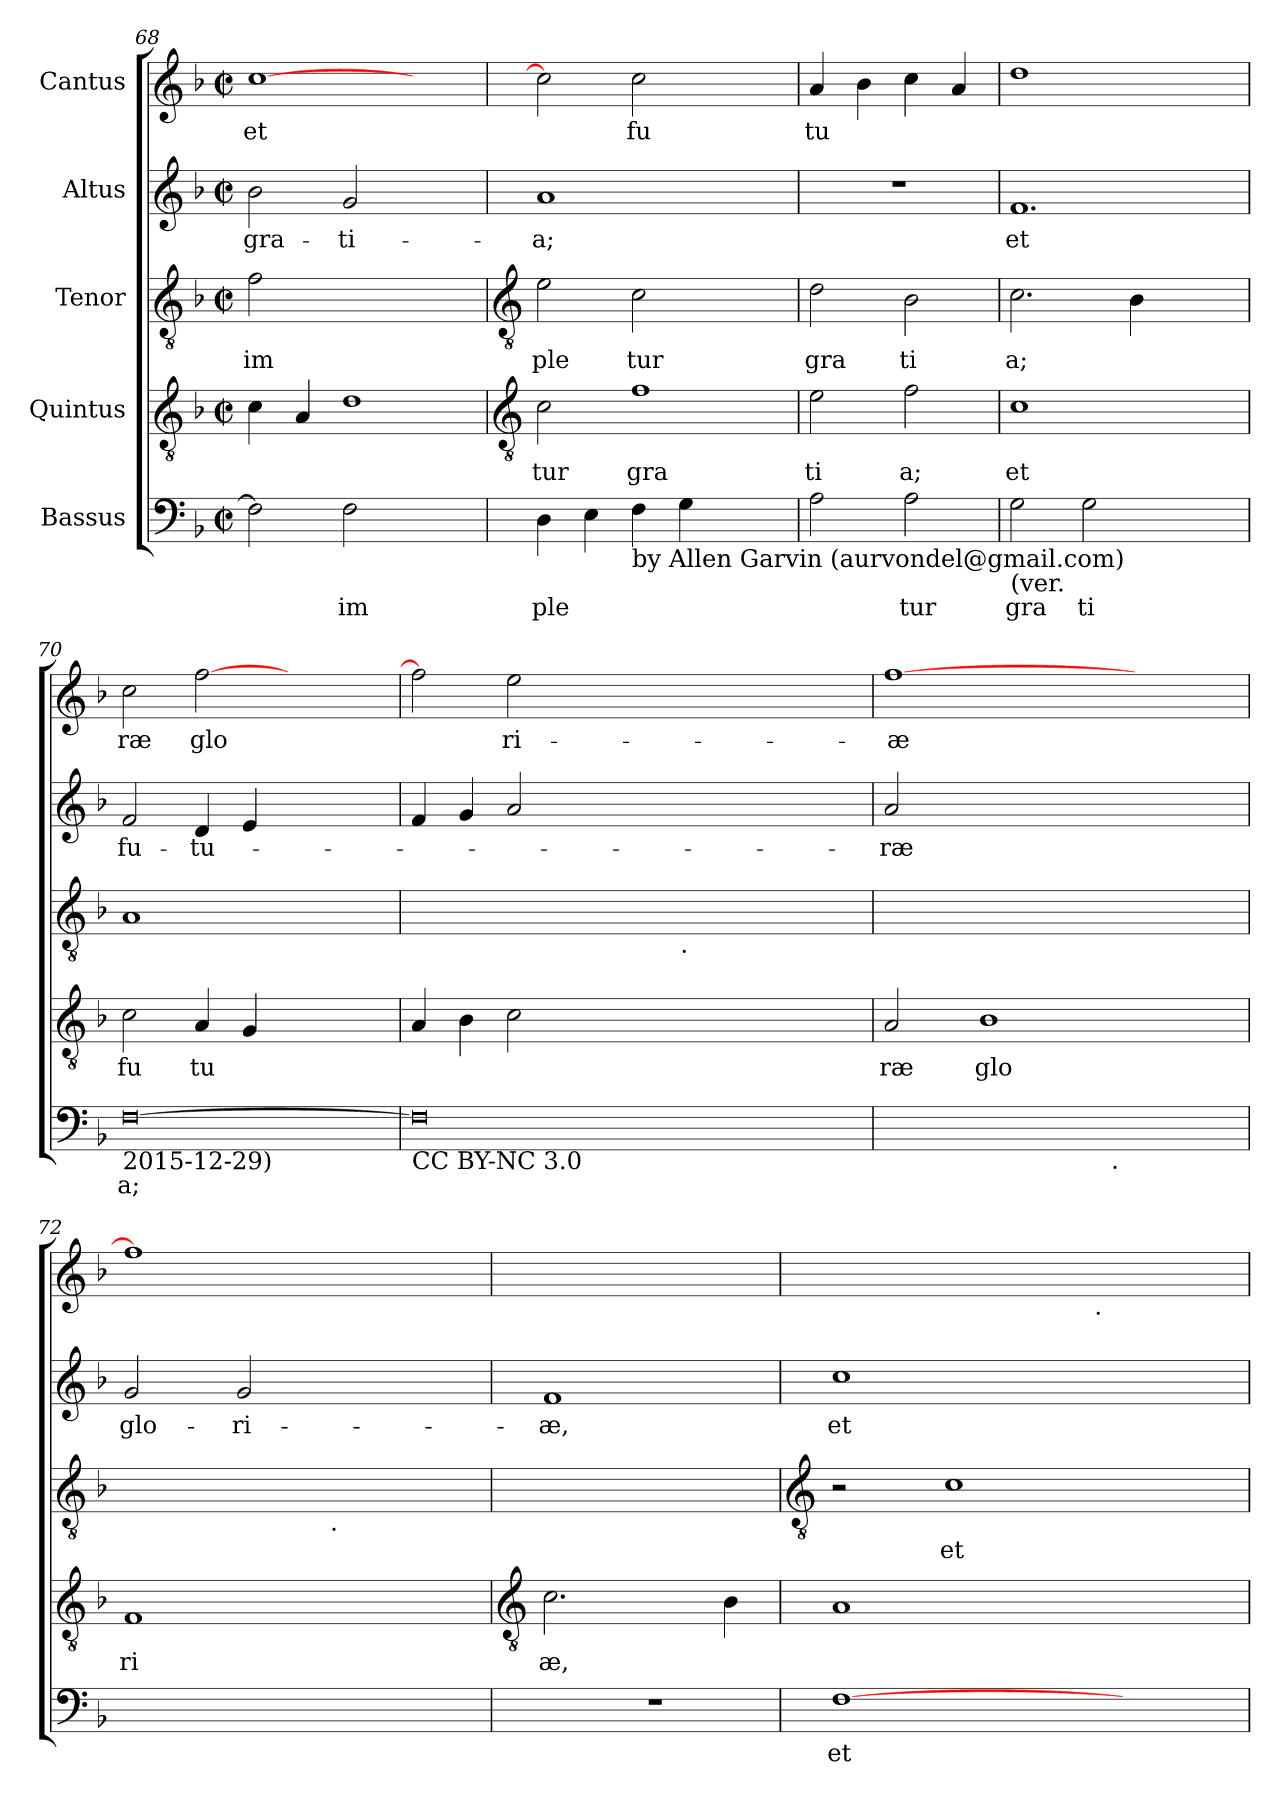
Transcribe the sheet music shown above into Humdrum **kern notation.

**kern	**text	**kern	**text	**kern	**text	**kern	**text	**kern	**text
*part5	*part5	*part4	*part4	*part3	*part3	*part2	*part2	*part1	*part1
*staff5	*staff5	*staff4	*staff4	*staff3	*staff3	*staff2	*staff2	*staff1	*staff1
*I"Bassus	*	*I"Quintus	*	*I"Tenor	*	*I"Altus	*	*I"Cantus	*
*clefF4	*	*clefGv2	*	*clefGv2	*	*clefG2	*	*clefG2	*
*k[b-]	*	*k[b-]	*	*k[b-]	*	*k[b-]	*	*k[b-]	*
*F:	*	*F:	*	*F:	*	*F:	*	*F:	*
*M2/2	*	*M2/2	*	*M2/2	*	*M2/2	*	*M2/2	*
*met(c|)	*	*met(c|)	*	*met(c|)	*	*met(c|)	*	*met(c|)	*
=68A	=68A	=68A	=68A	=68A	=68A	=68A	=68A	=68A	=68A
!	!	!	!	!	!LO:LY:b	!	!LO:LY:b	!	!LO:LY:b
2F\]	.	4c\	.	2f\	im	2b-\	gra-	[1cc	et
.	.	4A/	.	.	.	.	.	.	.
!	!LO:LY:b	!	!	!	!	!	!LO:LY:b	!	!
2F\	im	1d	.	1ryy	.	2g/	-ti-	.	.
2ryy	.	.	.	.	.	2ryy	.	2ryy	.
!!LO:LB:g=z
=69A	=69A	=69A	=69A	=69A	=69A	=69A	=69A	=69A	=69A
*	*	*clefGv2	*	*clefGv2	*	*	*	*	*
!	!LO:LY:b	!	!LO:LY:b	!	!LO:LY:b	!	!LO:LY:b	!	!
4D\	ple	2c\	tur	2e\	ple	1a	-a;	2cc\]	.
4E\	.	.	.	.	.	.	.	.	.
!LO:TX:b:t=by Allen Garvin (aurvondel@gmail.com)	!	!	!	!	!	!	!	!	!
!	!	!	!LO:LY:b	!	!LO:LY:b	!	!	!	!LO:LY:b
4F\	.	1f	gra	2c\	tur	.	.	2cc\	fu
4G\	.	.	.	.	.	.	.	.	.
2ryy	.	.	.	2ryy	.	2ryy	.	2ryy	.
!!LO:LB:g=z
=69B	=69B	=69B	=69B	=69B	=69B	=69B	=69B	=69B	=69B
!	!	!	!LO:LY:b	!	!LO:LY:b	!	!	!	!LO:LY:b
2A\	.	2e\	ti	2d\	gra	1r	.	4a/	tu
.	.	.	.	.	.	.	.	4b-\	.
!	!LO:LY:b	!	!LO:LY:b	!	!LO:LY:b	!	!	!	!
2A\	tur	2f\	a;	2B-\	ti	.	.	4cc\	.
.	.	.	.	.	.	.	.	4a/	.
=70A	=70A	=70A	=70A	=70A	=70A	=70A	=70A	=70A	=70A
!LO:TX:b:t=(ver.	!	!	!	!	!	!	!	!	!
!	!LO:LY:b	!	!LO:LY:b	!	!LO:LY:b	!	!LO:LY:b	!	!
2G\	gra	1c	et	2.c\	a;	1.f	et	1dd	.
!	!LO:LY:b	!	!	!	!	!	!	!	!
2G\	ti	.	.	.	.	.	.	.	.
.	.	.	.	4B-\	.	.	.	.	.
2ryy	.	2ryy	.	2ryy	.	.	.	2ryy	.
=70B	=70B	=70B	=70B	=70B	=70B	=70B	=70B	=70B	=70B
!LO:TX:b:t=2015-12-29)	!	!	!	!	!	!	!	!	!
!	!LO:LY:b	!	!LO:LY:b	!	!	!	!LO:LY:b	!	!LO:LY:b
[0F	a;	2c\	fu	1A	.	2f/	fu-	2cc\	ræ
!	!	!	!LO:LY:b	!	!	!	!LO:LY:b	!	!LO:LY:b
.	.	4A/	tu	.	.	4d/	-tu-	[2ff\	glo
.	.	4G/	.	.	.	4e/	.	.	.
.	.	1ryy	.	1ryy	.	1ryy	.	1ryy	.
!!LO:LB:g=z
=71	=71	=71	=71	=71	=71	=71	=71	=71	=71
!LO:TX:b:t=CC BY-NC 3.0	!	!	!	!	!	!	!	!	!
0F]	.	4A/	.	4ryy	.	4f/	.	2ff\]	.
.	.	4B-\	.	4ryy	.	4g/	.	.	.
!	!	!	!	!	!	!	!	!	!LO:LY:b
.	.	2c\	.	4ryy	.	2a/	.	2ee\	ri-
.	.	.	.	64ryy	.	.	.	.	.
.	.	.	.	64ryy	.	.	.	.	.
.	.	.	.	64ryy	.	.	.	.	.
.	.	.	.	64ryy	.	.	.	.	.
.	.	.	.	64ryy	.	.	.	.	.
.	.	.	.	64ryy	.	.	.	.	.
.	.	.	.	64ryy	.	.	.	.	.
.	.	.	.	64ryy	.	.	.	.	.
.	.	.	.	64ryy	.	.	.	.	.
.	.	.	.	64ryy	.	.	.	.	.
.	.	.	.	64ryy	.	.	.	.	.
.	.	.	.	64ryy	.	.	.	.	.
.	.	.	.	64ryy	.	.	.	.	.
.	.	.	.	64ryy	.	.	.	.	.
!	!	!	!	!LO:TX:b:t=.	!	!	!	!	!
.	.	.	.	64ryy	.	.	.	.	.
.	.	.	.	4ryy	.	.	.	.	.
.	.	1ryy	.	.	.	1ryy	.	1ryy	.
.	.	.	.	2ryy	.	.	.	.	.
.	.	.	.	4ryy	.	.	.	.	.
.	.	.	.	64ryy	.	.	.	.	.
=71A	=71A	=71A	=71A	=71A	=71A	=71A	=71A	=71A	=71A
!	!	!	!LO:LY:b	!	!	!	!LO:LY:b	!	!LO:LY:b
4ryy	.	2A/	ræ	4ryy	.	2a/	-ræ	[1ff	-æ
4ryy	.	.	.	4ryy	.	.	.	.	.
!	!	!	!LO:LY:b	!	!	!	!	!	!
4ryy	.	1B-	glo	4ryy	.	1ryy	.	.	.
32ryy	.	.	.	64ryy	.	.	.	.	.
.	.	.	.	4ryy	.	.	.	.	.
32ryy	.	.	.	.	.	.	.	.	.
32ryy	.	.	.	.	.	.	.	.	.
32ryy	.	.	.	.	.	.	.	.	.
32ryy	.	.	.	.	.	.	.	.	.
32ryy	.	.	.	.	.	.	.	.	.
!LO:TX:b:t=.	!	!	!	!	!	!	!	!	!
32ryy	.	.	.	.	.	.	.	.	.
4ryy	.	.	.	.	.	.	.	.	.
.	.	.	.	.	.	.	.	2ryy	.
.	.	.	.	64%31ryy	.	.	.	.	.
4ryy	.	.	.	.	.	.	.	.	.
32ryy	.	.	.	.	.	.	.	.	.
!!LO:LB:g=z
=72A	=72A	=72A	=72A	=72A	=72A	=72A	=72A	=72A	=72A
!	!	!	!LO:LY:b	!	!	!	!LO:LY:b	!	!
4ryy	.	1F	ri	4ryy	.	2g/	glo-	1ff]	.
4ryy	.	.	.	4ryy	.	.	.	.	.
!	!	!	!	!	!	!	!LO:LY:b	!	!
4ryy	.	.	.	32ryy	.	2g/	-ri-	.	.
.	.	.	.	32ryy	.	.	.	.	.
.	.	.	.	32ryy	.	.	.	.	.
.	.	.	.	32ryy	.	.	.	.	.
.	.	.	.	32ryy	.	.	.	.	.
.	.	.	.	32ryy	.	.	.	.	.
!	!	!	!	!LO:TX:b:t=.	!	!	!	!	!
.	.	.	.	32ryy	.	.	.	.	.
.	.	.	.	4ryy	.	.	.	.	.
32ryy	.	.	.	.	.	.	.	.	.
4..ryy	.	.	.	.	.	.	.	.	.
.	.	.	.	4ryy	.	.	.	.	.
.	.	8..ryy	.	.	.	8..ryy	.	8..ryy	.
!!LO:LB:g=z
=73A	=73A	=73A	=73A	=73A	=73A	=73A	=73A	=73A	=73A
*	*	*clefGv2	*	*	*	*	*	*	*
!	!	!	!LO:LY:b	!	!	!	!LO:LY:b	!	!
1r	.	2.c\	æ,	4ryy	.	1f	-æ,	4ryy	.
.	.	.	.	4ryy	.	.	.	4ryy	.
.	.	.	.	32ryy	.	.	.	4ryy	.
.	.	.	.	4...ryy	.	.	.	.	.
.	.	4B-\	.	.	.	.	.	4ryy	.
!!LO:LB:g=z
=74A	=74A	=74A	=74A	=74A	=74A	=74A	=74A	=74A	=74A
*	*	*	*	*clefGv2	*	*	*	*	*
!	!LO:LY:b	!	!	!	!	!	!LO:LY:b	!	!
[1F	et	1A	.	2r	.	1cc	et	4ryy	.
.	.	.	.	.	.	.	.	4ryy	.
!	!	!	!	!	!LO:LY:b	!	!	!	!
.	.	.	.	1c	et	.	.	4ryy	.
.	.	.	.	.	.	.	.	32ryy	.
.	.	.	.	.	.	.	.	32ryy	.
.	.	.	.	.	.	.	.	32ryy	.
.	.	.	.	.	.	.	.	32ryy	.
.	.	.	.	.	.	.	.	32ryy	.
.	.	.	.	.	.	.	.	32ryy	.
!	!	!	!	!	!	!	!	!LO:TX:b:t=.	!
.	.	.	.	.	.	.	.	32ryy	.
.	.	.	.	.	.	.	.	4ryy	.
2ryy	.	2ryy	.	.	.	2ryy	.	.	.
.	.	.	.	.	.	.	.	4ryy	.
.	.	.	.	.	.	.	.	32ryy	.
=	=	=	=	=	=	=	=	=	=
*-	*-	*-	*-	*-	*-	*-	*-	*-	*-
